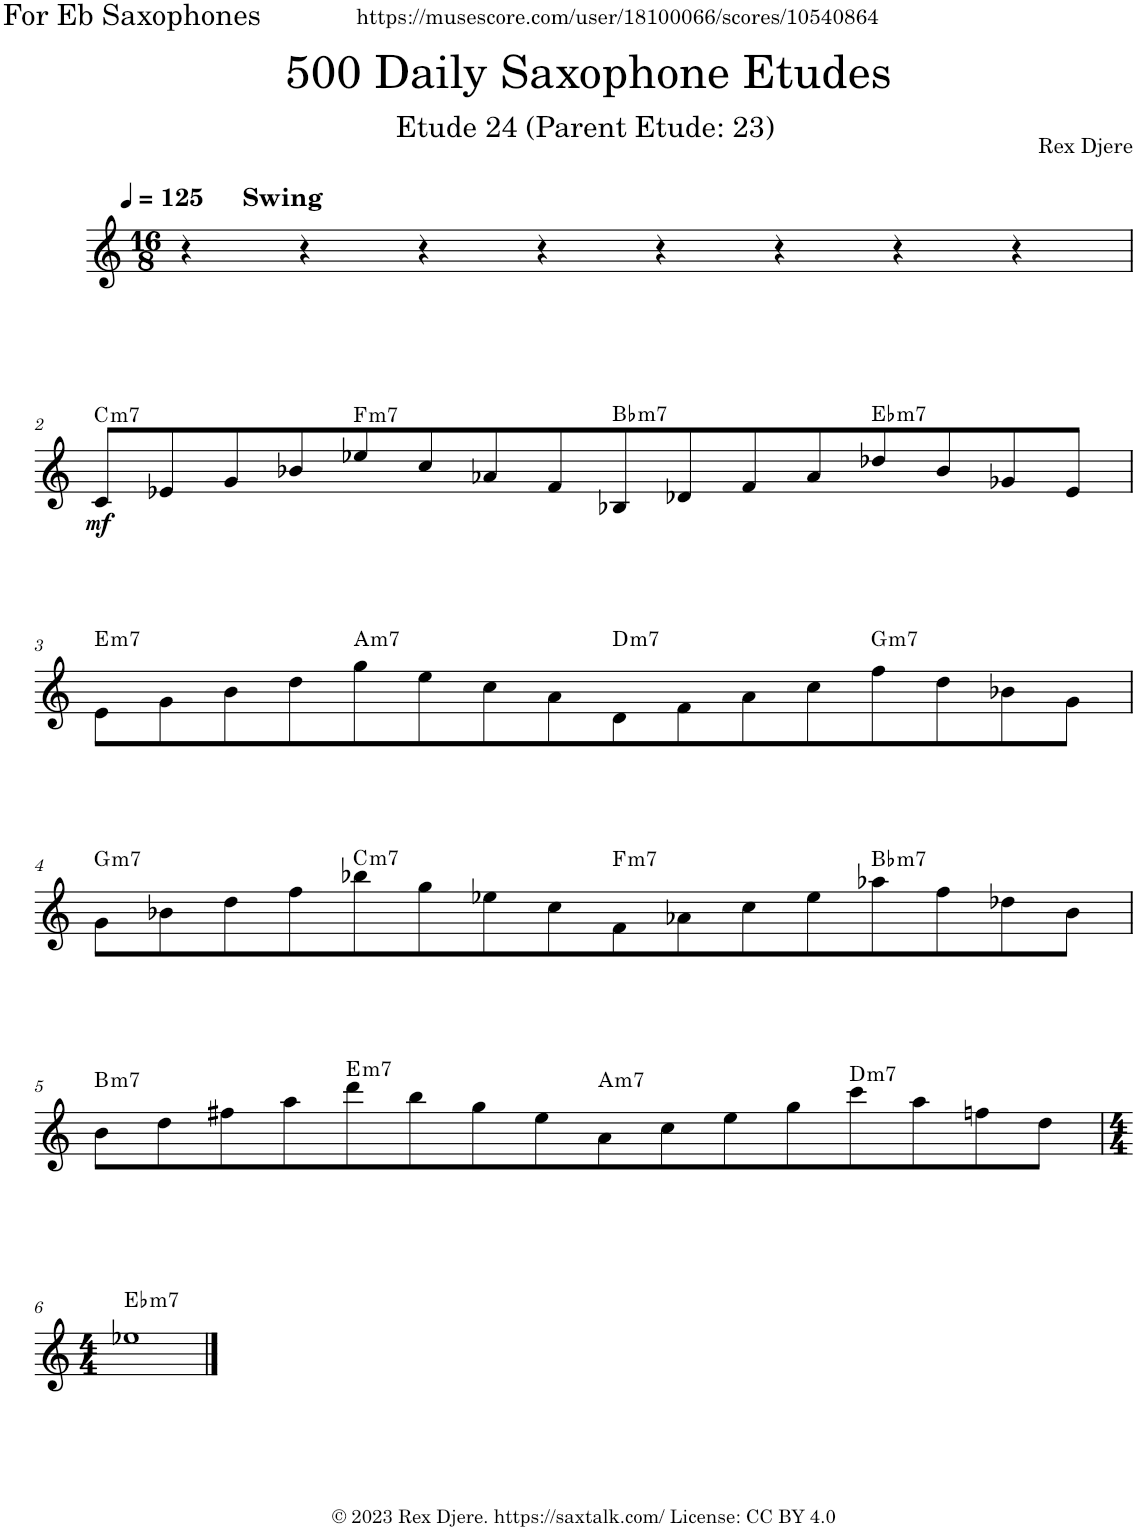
**kern	**dynam	**harte
*part1	*part1	*part1
*staff1	*staff1	*
*I"Alto Saxophone	*	*
*I'A. Sax.	*	*
*clefG2	*	*
*Trd5c9	*	*
*k[]	*	*
*M16/8	*	*
*MM125	*	*
=1	=1	=1
!LO:TX:a:B:t=Swing	!	!
4r	.	.
4r	.	.
4r	.	.
4r	.	.
4r	.	.
4r	.	.
4r	.	.
4r	.	.
!!LO:LB:g=z
=2	=2	=2
!	!LO:DY:b	!LO:H:kt=m7
8c/L	mf	C:min7
8e-X/	.	.
8g/	.	.
8b-X/	.	.
!	!	!LO:H:kt=m7
8ee-X/	.	F:min7
8cc/	.	.
8a-X/	.	.
8f/	.	.
!	!	!LO:H:kt=m7
8B-X/	.	Bb:min7
8d-X/	.	.
8f/	.	.
8a-/	.	.
!	!	!LO:H:kt=m7
8dd-X/	.	Eb:min7
8b-/	.	.
8g-X/	.	.
8e-/J	.	.
!!LO:LB:g=z
=3	=3	=3
!	!	!LO:H:kt=m7
8e\L	.	E:min7
8g\	.	.
8b\	.	.
8dd\	.	.
!	!	!LO:H:kt=m7
8gg\	.	A:min7
8ee\	.	.
8cc\	.	.
8a\	.	.
!	!	!LO:H:kt=m7
8d\	.	D:min7
8f\	.	.
8a\	.	.
8cc\	.	.
!	!	!LO:H:kt=m7
8ff\	.	G:min7
8dd\	.	.
8b-X\	.	.
8g\J	.	.
!!LO:LB:g=z
=4	=4	=4
!	!	!LO:H:kt=m7
8g\L	.	G:min7
8b-X\	.	.
8dd\	.	.
8ff\	.	.
!	!	!LO:H:kt=m7
8bb-X\	.	C:min7
8gg\	.	.
8ee-X\	.	.
8cc\	.	.
!	!	!LO:H:kt=m7
8f\	.	F:min7
8a-X\	.	.
8cc\	.	.
8ee-\	.	.
!	!	!LO:H:kt=m7
8aa-X\	.	Bb:min7
8ff\	.	.
8dd-X\	.	.
8b-\J	.	.
!!LO:LB:g=z
=5	=5	=5
!	!	!LO:H:kt=m7
8b\L	.	B:min7
8dd\	.	.
8ff#X\	.	.
8aa\	.	.
!	!	!LO:H:kt=m7
8ddd\	.	E:min7
8bb\	.	.
8gg\	.	.
8ee\	.	.
!	!	!LO:H:kt=m7
8a\	.	A:min7
8cc\	.	.
8ee\	.	.
8gg\	.	.
!	!	!LO:H:kt=m7
8ccc\	.	D:min7
8aa\	.	.
8ffn\	.	.
8dd\J	.	.
!!LO:LB:g=z
=6	=6	=6
*M4/4	*	*
!	!	!LO:H:kt=m7
1ee-X	.	Eb:min7
==	==	==
*-	*-	*-
